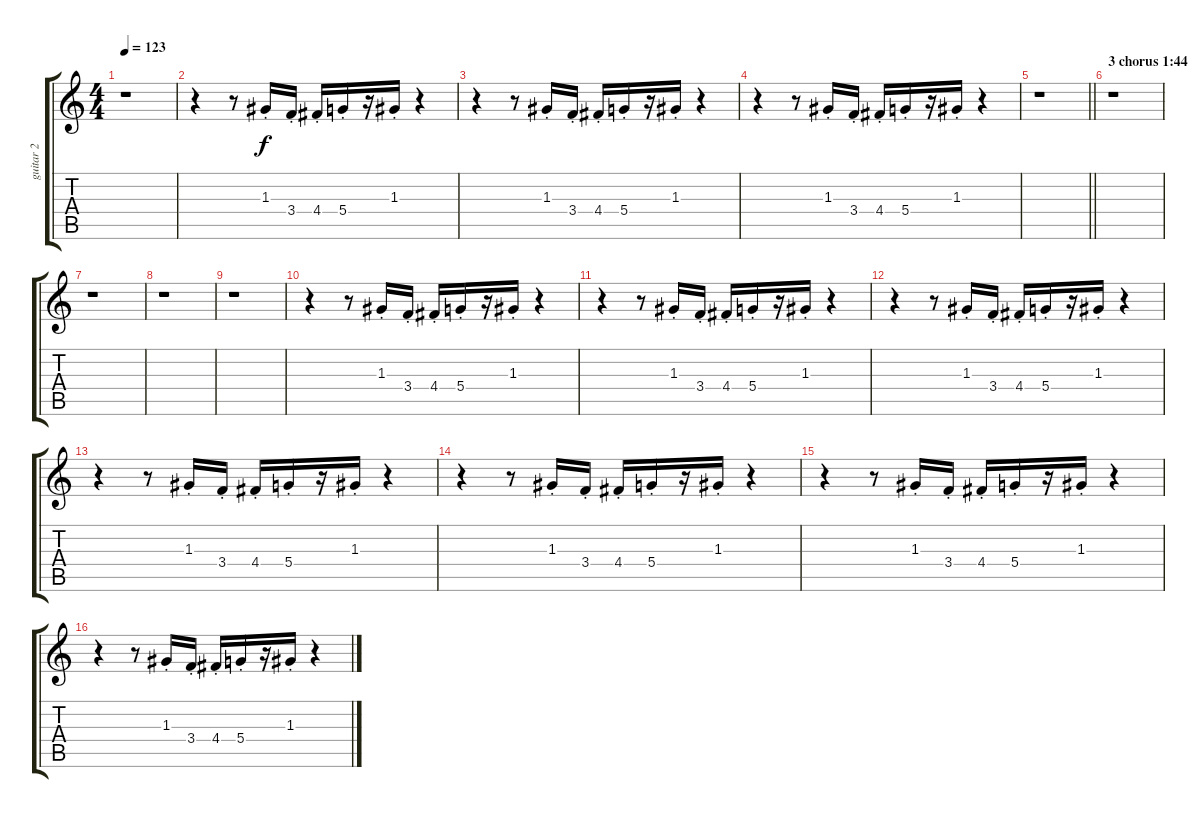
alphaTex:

\track ("guitar 2" "guitar 2") {instrument electricguitarmuted}
\staff {score tabs}
\tuning (E4 B3 G3 D3 A2 E2) {hide}
\ts (4 4)
\tempo 123
\clef g2
\ks c
r.1{dy f} |
r.4 r.8 1.3{st}.16 3.4{st}.16 4.4{st}.16 5.4{st}.16 r.16 1.3{st}.16 r.4 |
r.4 r.8 1.3{st}.16 3.4{st}.16 4.4{st}.16 5.4{st}.16 r.16 1.3{st}.16 r.4 |
r.4 r.8 1.3{st}.16 3.4{st}.16 4.4{st}.16 5.4{st}.16 r.16 1.3{st}.16 r.4 |
\barLineRight lightlight
r.1 |
\section ("" "3 chorus 1:44")
r.1 |
r.1 |
r.1 |
r.1 |
r.4 r.8 1.3{st}.16 3.4{st}.16 4.4{st}.16 5.4{st}.16 r.16 1.3{st}.16 r.4 |
r.4 r.8 1.3{st}.16 3.4{st}.16 4.4{st}.16 5.4{st}.16 r.16 1.3{st}.16 r.4 |
r.4 r.8 1.3{st}.16 3.4{st}.16 4.4{st}.16 5.4{st}.16 r.16 1.3{st}.16 r.4 |
r.4 r.8 1.3{st}.16 3.4{st}.16 4.4{st}.16 5.4{st}.16 r.16 1.3{st}.16 r.4 |
r.4 r.8 1.3{st}.16 3.4{st}.16 4.4{st}.16 5.4{st}.16 r.16 1.3{st}.16 r.4 |
r.4 r.8 1.3{st}.16 3.4{st}.16 4.4{st}.16 5.4{st}.16 r.16 1.3{st}.16 r.4 |
r.4 r.8 1.3{st}.16 3.4{st}.16 4.4{st}.16 5.4{st}.16 r.16 1.3{st}.16 r.4
